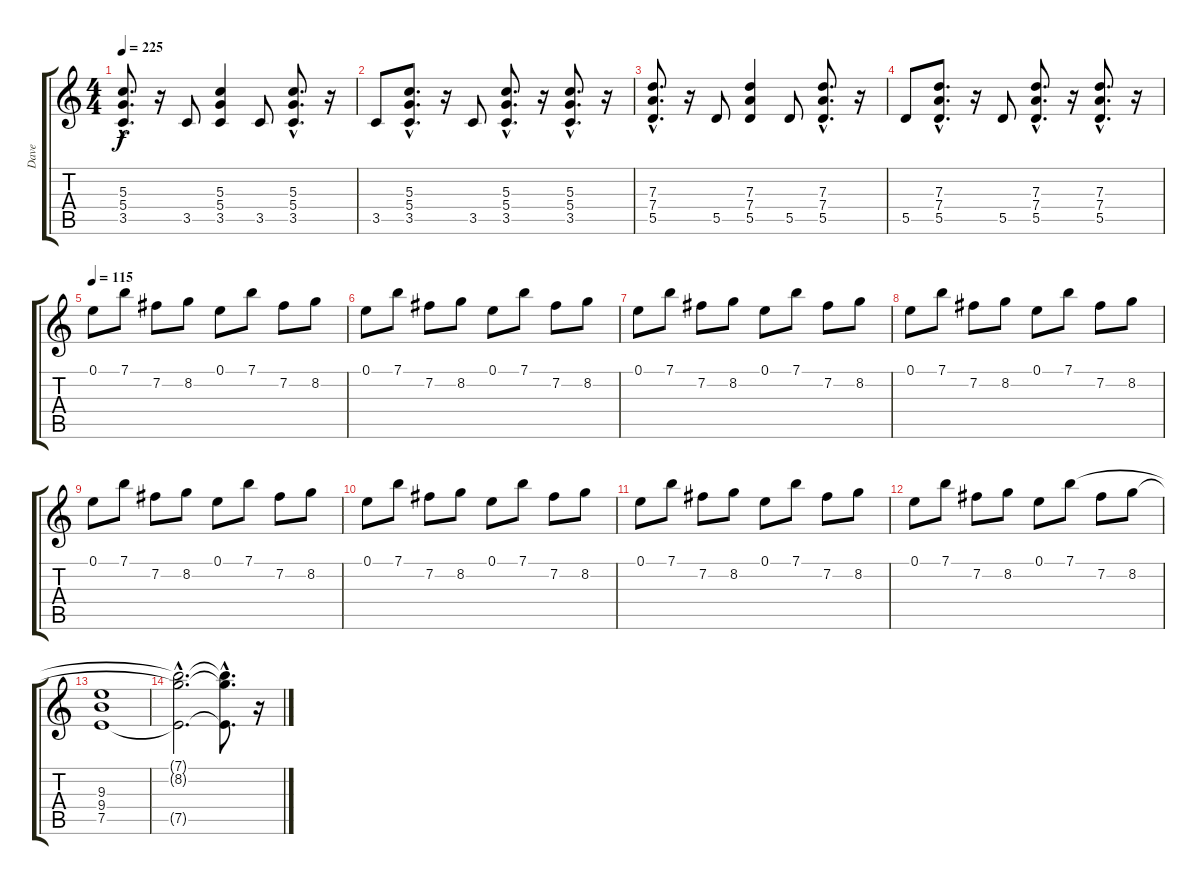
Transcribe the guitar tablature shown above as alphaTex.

\track ("Dave" "Dave") {instrument distortionguitar}
\staff {score tabs}
\tuning (E4 B3 G3 D3 A2 E2) {hide}
\ts (4 4)
\tempo 225
\clef g2
\ks c
(5.3{hac} 5.4{hac} 3.5{hac}).8{d dy f} r.16 3.5.8 (5.3 5.4 3.5).4 3.5.8 (5.3{hac} 5.4{hac} 3.5{hac}).8{d} r.16 |
3.5.8 (5.3{hac} 5.4{hac} 3.5{hac}).8{d} r.16 3.5.8 (5.3{hac} 5.4{hac} 3.5{hac}).8{d} r.16 (5.3{hac} 5.4{hac} 3.5{hac}).8{d} r.16 |
(7.3{hac} 7.4{hac} 5.5{hac}).8{d} r.16 5.5.8 (7.3 7.4 5.5).4 5.5.8 (7.3{hac} 7.4{hac} 5.5{hac}).8{d} r.16 |
5.5.8 (7.3{hac} 7.4{hac} 5.5{hac}).8{d} r.16 5.5.8 (7.3{hac} 7.4{hac} 5.5{hac}).8{d} r.16 (7.3{hac} 7.4{hac} 5.5{hac}).8{d} r.16 |
\tempo 115
0.1.8 7.1.8 7.2.8 8.2.8 0.1.8 7.1.8 7.2.8 8.2.8 |
0.1.8 7.1.8 7.2.8 8.2.8 0.1.8 7.1.8 7.2.8 8.2.8 |
0.1.8 7.1.8 7.2.8 8.2.8 0.1.8 7.1.8 7.2.8 8.2.8 |
0.1.8 7.1.8 7.2.8 8.2.8 0.1.8 7.1.8 7.2.8 8.2.8 |
0.1.8 7.1.8 7.2.8 8.2.8 0.1.8 7.1.8 7.2.8 8.2.8 |
0.1.8 7.1.8 7.2.8 8.2.8 0.1.8 7.1.8 7.2.8 8.2.8 |
0.1.8 7.1.8 7.2.8 8.2.8 0.1.8 7.1.8 7.2.8 8.2.8 |
0.1.8 7.1.8 7.2.8 8.2.8 0.1.8 7.1.8 7.2.8 8.2.8 |
(9.3 9.4 7.5).1 |
(7.1{hac t} 8.2{hac t} 7.5{hac t}).2{d} (7.1{hac t} 8.2{hac t} 7.5{hac t}).8{d} r.16
